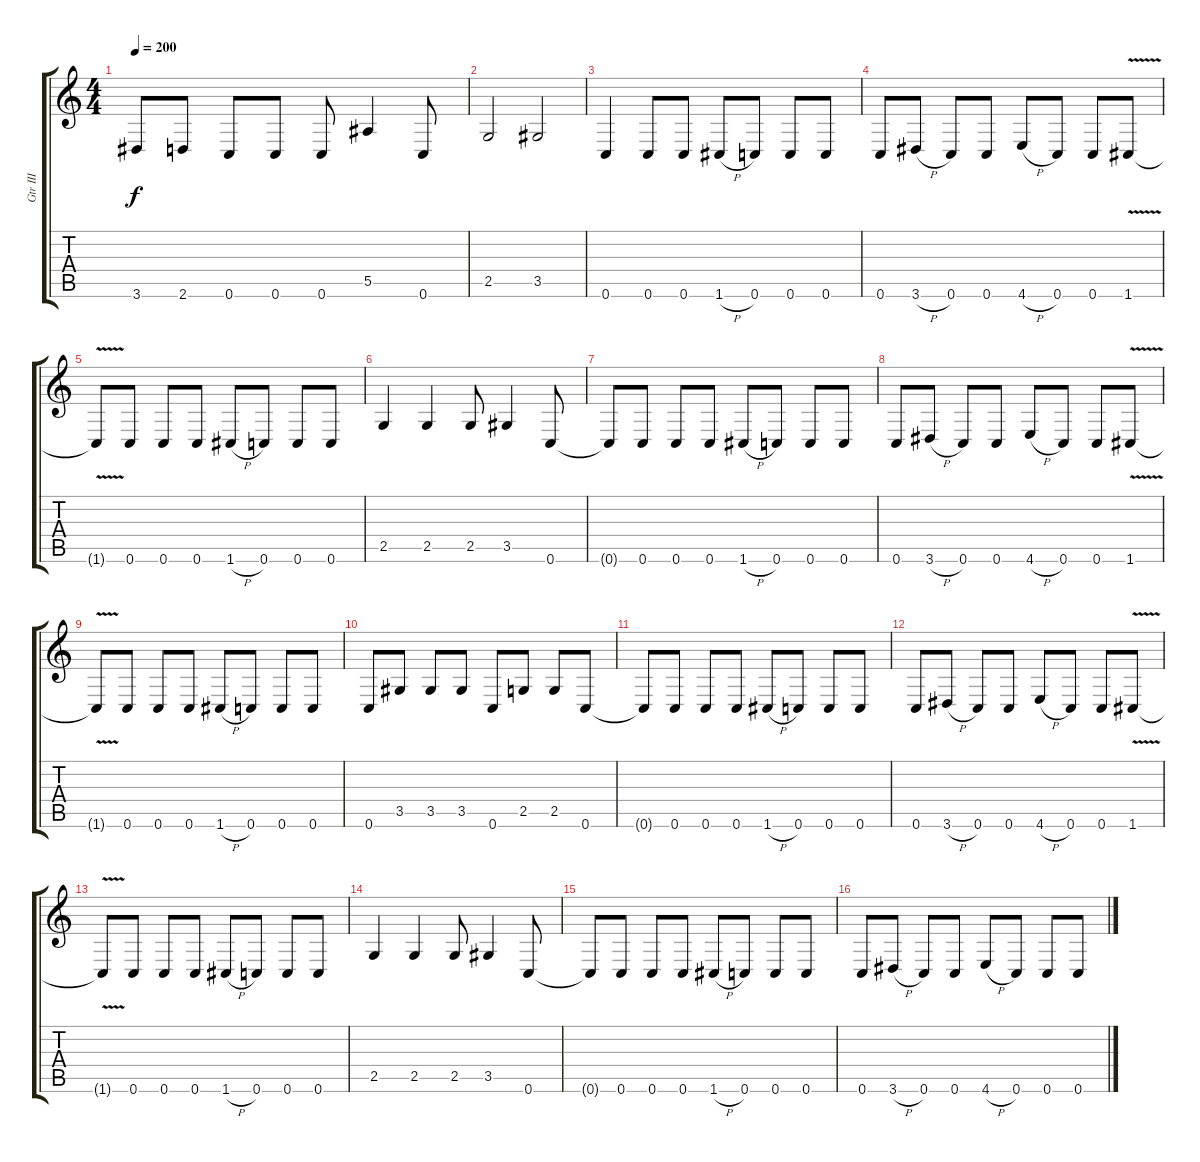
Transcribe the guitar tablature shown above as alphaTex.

\track ("Gtr III" "Gtr III") {instrument distortionguitar}
\staff {score tabs}
\tuning (C4 G3 Eb3 Bb2 F2 C2) {hide}
\ts (4 4)
\tempo 200
\clef g2
\ks c
3.6.8{dy f} 2.6.8 0.6.8 0.6.8 0.6.8 5.5.4 0.6.8 |
2.5.2 3.5.2 |
0.6.4 0.6.8 0.6.8 1.6{h}.8 0.6.8 0.6.8 0.6.8 |
0.6.8 3.6{h}.8 0.6.8 0.6.8 4.6{h}.8 0.6.8 0.6.8 1.6{v}.8 |
1.6{t}.8 0.6.8 0.6.8 0.6.8 1.6{h}.8 0.6.8 0.6.8 0.6.8 |
2.5.4 2.5.4 2.5.8 3.5.4 0.6.8 |
0.6{t}.8 0.6.8 0.6.8 0.6.8 1.6{h}.8 0.6.8 0.6.8 0.6.8 |
0.6.8 3.6{h}.8 0.6.8 0.6.8 4.6{h}.8 0.6.8 0.6.8 1.6{v}.8 |
1.6{t}.8 0.6.8 0.6.8 0.6.8 1.6{h}.8 0.6.8 0.6.8 0.6.8 |
0.6.8 3.5.8 3.5.8 3.5.8 0.6.8 2.5.8 2.5.8 0.6.8 |
0.6{t}.8 0.6.8 0.6.8 0.6.8 1.6{h}.8 0.6.8 0.6.8 0.6.8 |
0.6.8 3.6{h}.8 0.6.8 0.6.8 4.6{h}.8 0.6.8 0.6.8 1.6{v}.8 |
1.6{t}.8 0.6.8 0.6.8 0.6.8 1.6{h}.8 0.6.8 0.6.8 0.6.8 |
2.5.4 2.5.4 2.5.8 3.5.4 0.6.8 |
0.6{t}.8 0.6.8 0.6.8 0.6.8 1.6{h}.8 0.6.8 0.6.8 0.6.8 |
0.6.8 3.6{h}.8 0.6.8 0.6.8 4.6{h}.8 0.6.8 0.6.8 0.6.8
